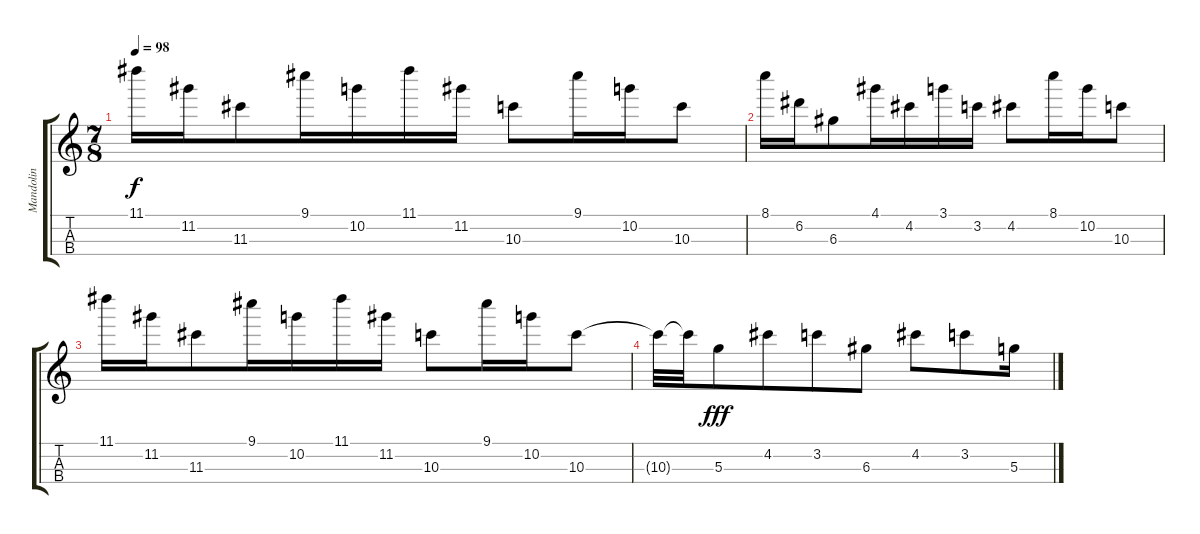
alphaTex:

\track ("Mandolin " "Mandolin ") {instrument banjo}
\staff {score tabs}
\tuning (E5 A4 D4 G3) {hide}
\displaytranspose 12
\ts (7 8)
\tempo 98
\clef g2
\ks c
11.1.16{dy f volume 0} 11.2.16 11.3.8 9.1.16 10.2.16 11.1.16 11.2.16 10.3.8 9.1.16 10.2.16 10.3.8 |
8.1.16 6.2.16 6.3.8 4.1.16 4.2.16 3.1.16 3.2.16 4.2.8 8.1.16 10.2.16 10.3.8 |
11.1.16 11.2.16 11.3.8 9.1.16 10.2.16 11.1.16 11.2.16 10.3.8 9.1.16 10.2.16 10.3.8 |
10.3{t}.32 10.3{t}.32 5.3.8{dy fff} 4.2.8 3.2.8 6.3.8 4.2.8 3.2.8 5.3.16
